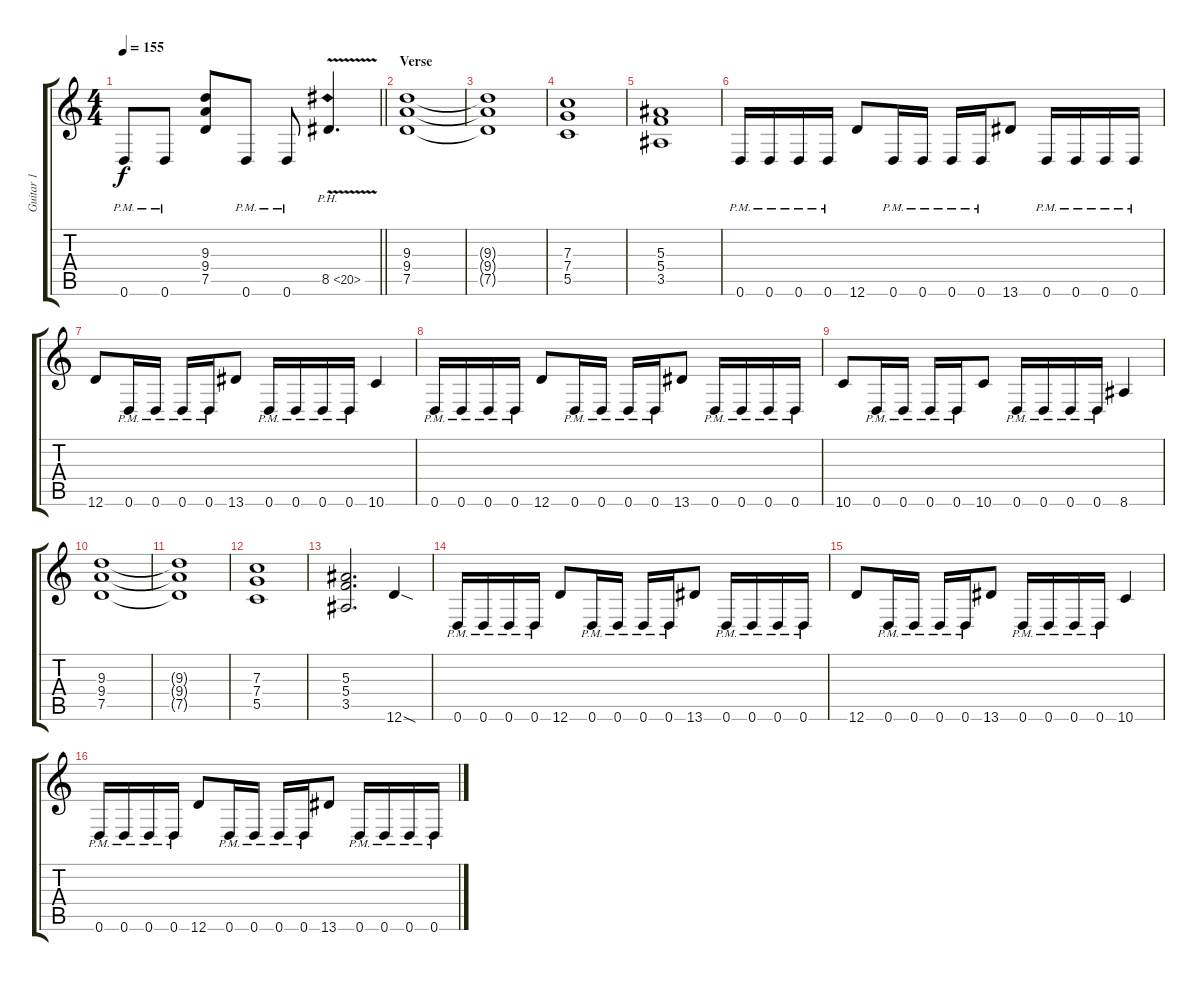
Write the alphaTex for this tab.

\track ("Guitar 1" "Guitar 1") {instrument distortionguitar}
\staff {score tabs}
\tuning (D4 A3 F3 C3 G2 D2) {hide}
\ts (4 4)
\tempo 155
\clef g2
\barLineRight lightlight
\ks c
0.6{pm}.8{dy f} 0.6{pm}.8 (9.3 9.4 7.5).8 0.6{pm}.8 0.6{pm}.8 8.5{ph 12 v}.4{d} |
\section ("" "Verse")
(9.3 9.4 7.5).1 |
(9.3{t} 9.4{t} 7.5{t}).1 |
(7.3 7.4 5.5).1 |
(5.3 5.4 3.5).1 |
0.6{pm}.16 0.6{pm}.16 0.6{pm}.16 0.6{pm}.16 12.6.8 0.6{pm}.16 0.6{pm}.16 0.6{pm}.16 0.6{pm}.16 13.6.8 0.6{pm}.16 0.6{pm}.16 0.6{pm}.16 0.6{pm}.16 |
12.6.8 0.6{pm}.16 0.6{pm}.16 0.6{pm}.16 0.6{pm}.16 13.6.8 0.6{pm}.16 0.6{pm}.16 0.6{pm}.16 0.6{pm}.16 10.6.4 |
0.6{pm}.16 0.6{pm}.16 0.6{pm}.16 0.6{pm}.16 12.6.8 0.6{pm}.16 0.6{pm}.16 0.6{pm}.16 0.6{pm}.16 13.6.8 0.6{pm}.16 0.6{pm}.16 0.6{pm}.16 0.6{pm}.16 |
10.6.8 0.6{pm}.16 0.6{pm}.16 0.6{pm}.16 0.6{pm}.16 10.6.8 0.6{pm}.16 0.6{pm}.16 0.6{pm}.16 0.6{pm}.16 8.6.4 |
(9.3 9.4 7.5).1 |
(9.3{t} 9.4{t} 7.5{t}).1 |
(7.3 7.4 5.5).1 |
(5.3 5.4 3.5).2{d} 12.6{sod}.4 |
0.6{pm}.16 0.6{pm}.16 0.6{pm}.16 0.6{pm}.16 12.6.8 0.6{pm}.16 0.6{pm}.16 0.6{pm}.16 0.6{pm}.16 13.6.8 0.6{pm}.16 0.6{pm}.16 0.6{pm}.16 0.6{pm}.16 |
12.6.8 0.6{pm}.16 0.6{pm}.16 0.6{pm}.16 0.6{pm}.16 13.6.8 0.6{pm}.16 0.6{pm}.16 0.6{pm}.16 0.6{pm}.16 10.6.4 |
0.6{pm}.16 0.6{pm}.16 0.6{pm}.16 0.6{pm}.16 12.6.8 0.6{pm}.16 0.6{pm}.16 0.6{pm}.16 0.6{pm}.16 13.6.8 0.6{pm}.16 0.6{pm}.16 0.6{pm}.16 0.6{pm}.16
